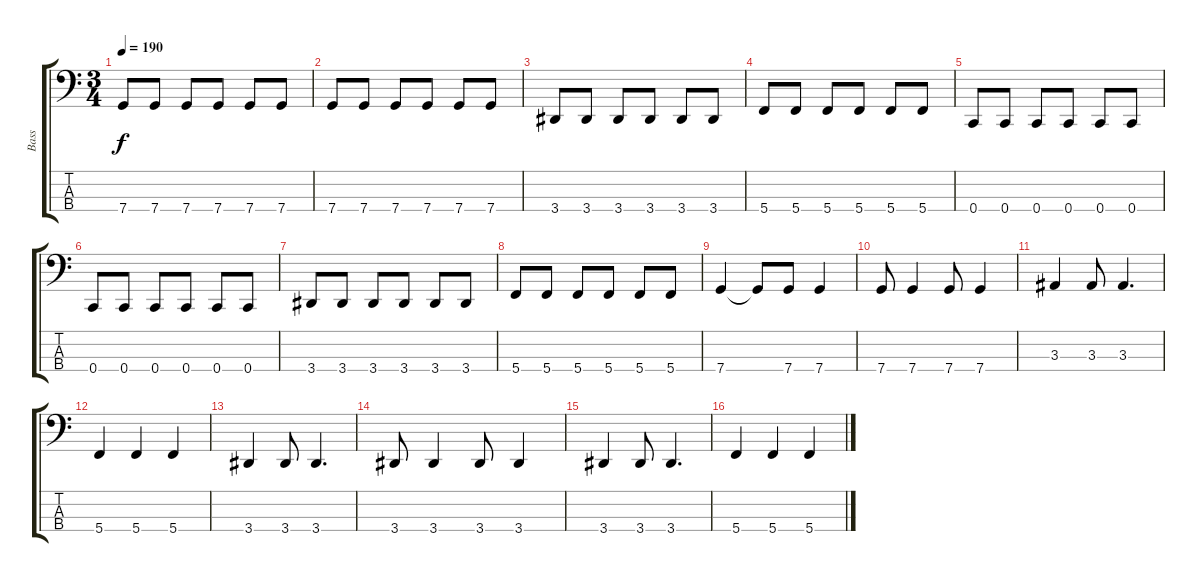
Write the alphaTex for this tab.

\track ("Bass" "Bass") {instrument electricbasspick}
\staff {score tabs}
\tuning (F2 C2 G1 C1) {hide}
\ts (3 4)
\tempo 190
\clef f4
\ks c
7.4.8{dy f} 7.4.8 7.4.8 7.4.8 7.4.8 7.4.8 |
7.4.8 7.4.8 7.4.8 7.4.8 7.4.8 7.4.8 |
3.4.8 3.4.8 3.4.8 3.4.8 3.4.8 3.4.8 |
5.4.8 5.4.8 5.4.8 5.4.8 5.4.8 5.4.8 |
0.4.8 0.4.8 0.4.8 0.4.8 0.4.8 0.4.8 |
0.4.8 0.4.8 0.4.8 0.4.8 0.4.8 0.4.8 |
3.4.8 3.4.8 3.4.8 3.4.8 3.4.8 3.4.8 |
5.4.8 5.4.8 5.4.8 5.4.8 5.4.8 5.4.8 |
7.4.4 7.4{t}.8 7.4.8 7.4.4 |
7.4.8 7.4.4 7.4.8 7.4.4 |
3.3.4 3.3.8 3.3.4{d} |
5.4.4 5.4.4 5.4.4 |
3.4.4 3.4.8 3.4.4{d} |
3.4.8 3.4.4 3.4.8 3.4.4 |
3.4.4 3.4.8 3.4.4{d} |
5.4.4 5.4.4 5.4.4
